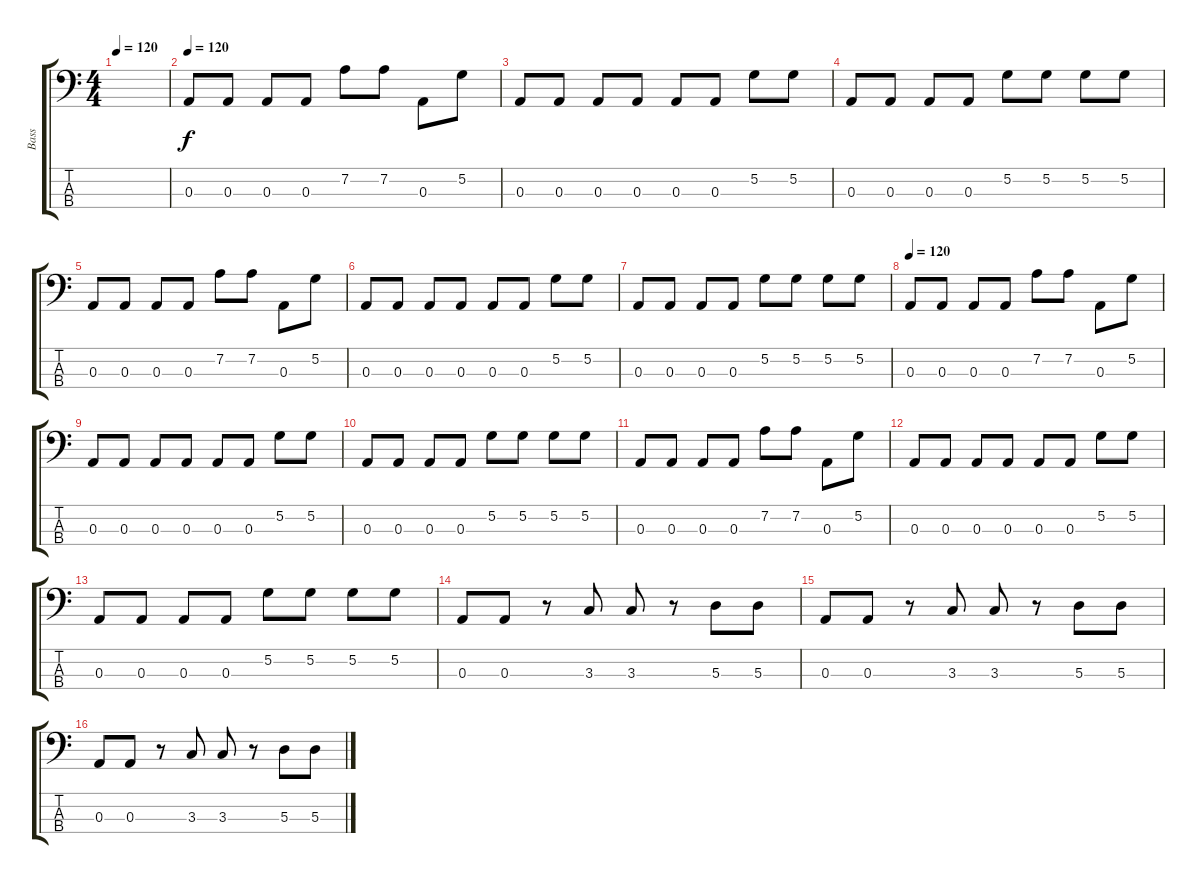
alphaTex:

\track ("Bass" "Bass") {instrument electricbassfinger}
\staff {score tabs}
\tuning (G2 D2 A1 E1) {hide}
\ts (4 4)
\tempo 120
\clef f4
\ks c
|
\tempo 120
0.3.8 0.3.8 0.3.8 0.3.8 7.2.8 7.2.8 0.3.8 5.2.8 |
0.3.8 0.3.8 0.3.8 0.3.8 0.3.8 0.3.8 5.2.8 5.2.8 |
0.3.8 0.3.8 0.3.8 0.3.8 5.2.8 5.2.8 5.2.8 5.2.8 |
0.3.8 0.3.8 0.3.8 0.3.8 7.2.8 7.2.8 0.3.8 5.2.8 |
0.3.8 0.3.8 0.3.8 0.3.8 0.3.8 0.3.8 5.2.8 5.2.8 |
0.3.8 0.3.8 0.3.8 0.3.8 5.2.8 5.2.8 5.2.8 5.2.8 |
\tempo 120
0.3.8 0.3.8 0.3.8 0.3.8 7.2.8 7.2.8 0.3.8 5.2.8 |
0.3.8 0.3.8 0.3.8 0.3.8 0.3.8 0.3.8 5.2.8 5.2.8 |
0.3.8 0.3.8 0.3.8 0.3.8 5.2.8 5.2.8 5.2.8 5.2.8 |
0.3.8 0.3.8 0.3.8 0.3.8 7.2.8 7.2.8 0.3.8 5.2.8 |
0.3.8 0.3.8 0.3.8 0.3.8 0.3.8 0.3.8 5.2.8 5.2.8 |
0.3.8 0.3.8 0.3.8 0.3.8 5.2.8 5.2.8 5.2.8 5.2.8 |
0.3.8 0.3.8 r.8 3.3.8 3.3.8 r.8 5.3.8 5.3.8 |
0.3.8 0.3.8 r.8 3.3.8 3.3.8 r.8 5.3.8 5.3.8 |
0.3.8 0.3.8 r.8 3.3.8 3.3.8 r.8 5.3.8 5.3.8
